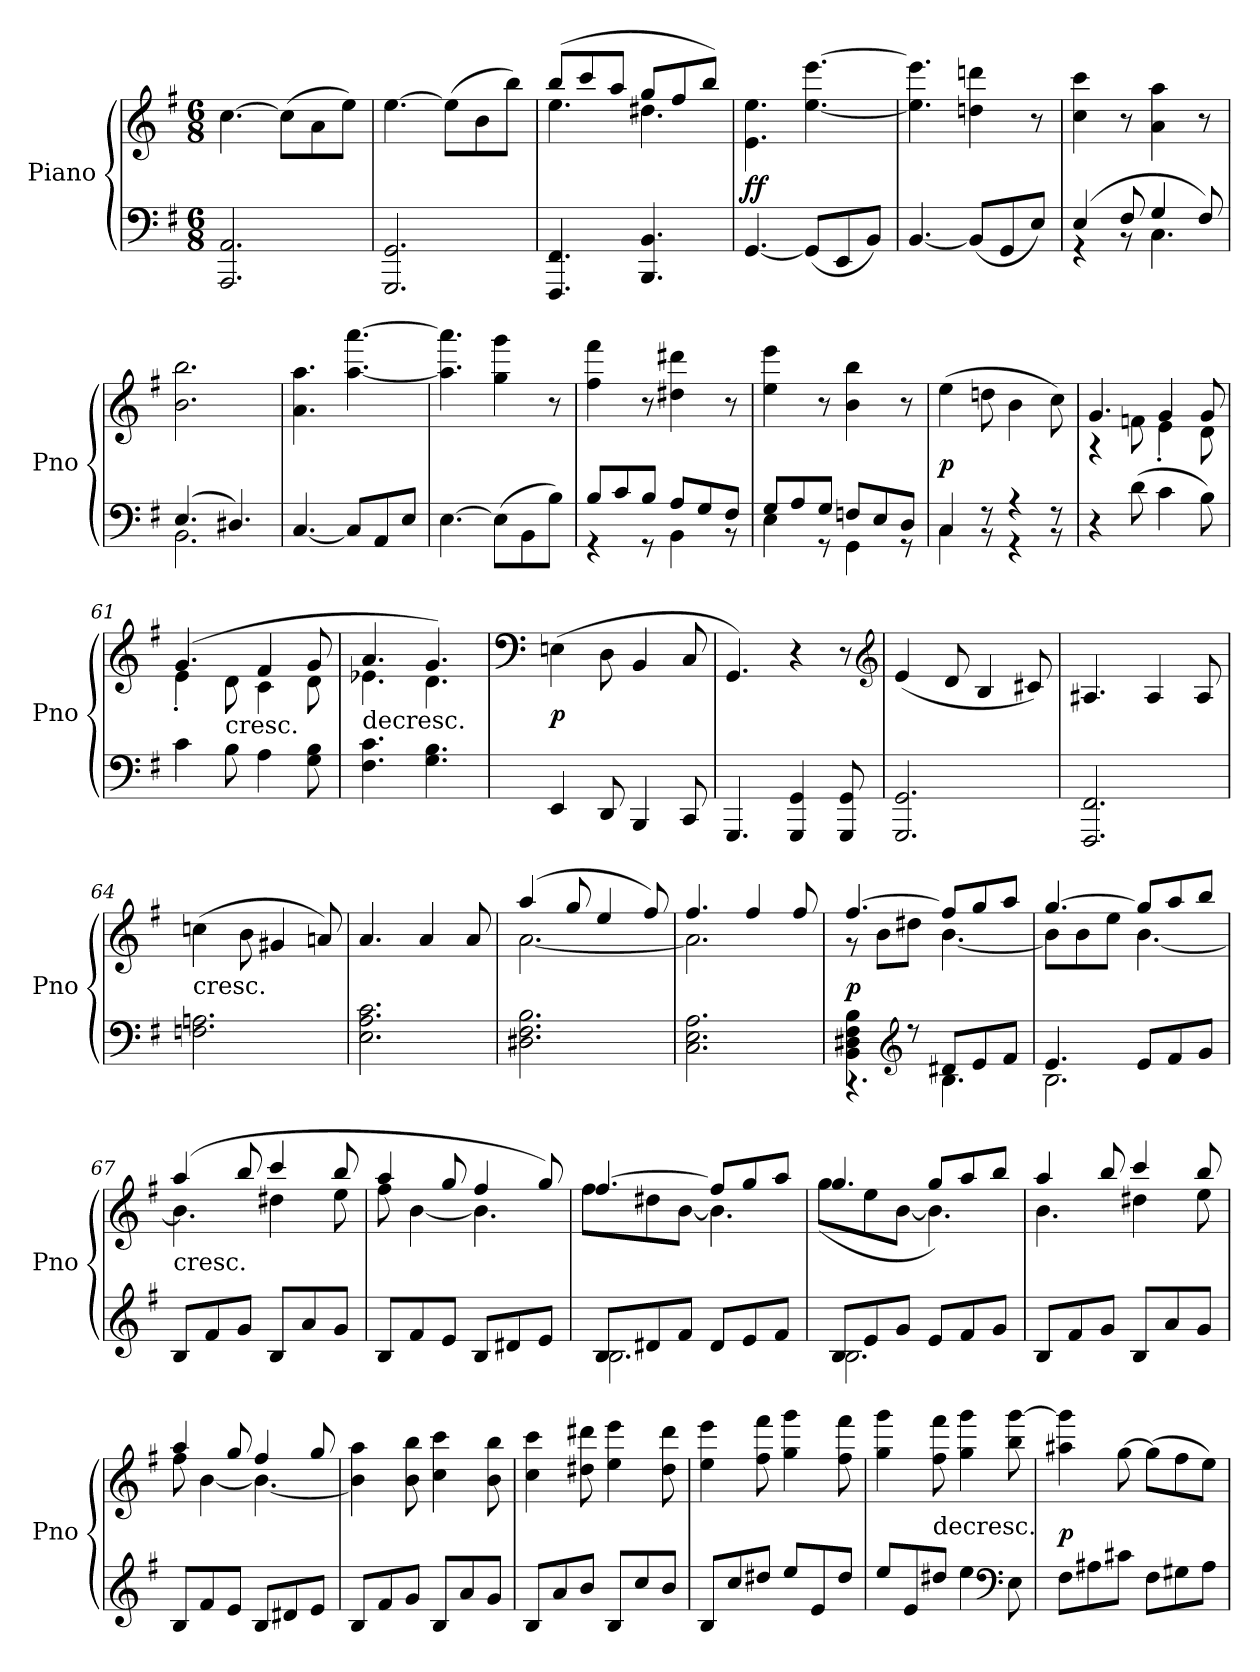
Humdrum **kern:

**kern	**kern	**dynam
*part1	*part1	*part1
*staff2	*staff1	*staff1/2
*I"Piano	*	*
*I'Pno	*	*
*clefF4	*clefG2	*
*k[f#]	*k[f#]	*
*e:	*e:	*
*M6/8	*M6/8	*
=	=	=
2.AAA/ 2.AA/	[4.cc\	.
.	(8cc\L]	.
.	8a\	.
.	8ee\J)	.
=55	=55	=55
2.GGG/ 2.GG/	[4.ee\	.
.	(8ee\L]	.
.	8b\	.
.	8bb\J)	.
=	=	=
*	*^	*
4.FFF#/ 4.FF#/	(8bb/L	4.ee\	.
.	8ccc/	.	.
.	8aa/J	.	.
4.BBB/ 4.BB/	8gg/L	4.dd#X\	.
.	8ff#/	.	.
.	8bb/J)	.	.
*	*v	*v	*
=56	=56	=56
[4.GG/	4.e\ 4.ee\	ff
(8GG/L]	[4.ee\ [4.eee\	.
8EE/	.	.
8BB/J)	.	.
=	=	=
[4.BB/	4.ee]\ 4.eee]\	.
(8BB/L]	4ddn\ 4dddn\	.
8GG/	.	.
8E/J)	8r	.
=57	=57	=57
*^	*	*
(4E/	4r	4cc\ 4ccc\	.
8F#/	8r	8r	.
4G/	4.C\	4a\ 4aa\	.
8F#/)	.	8r	.
=	=	=	=
(4.E/	2.BB\	2.b\ 2.bb\	.
4.D#X/)	.	.	.
*v	*v	*	*
=58	=58	=58
[4.C/	4.a\ 4.aa\	.
8C/L]	[4.aa\ [4.aaa\	.
8AA/	.	.
8E/J	.	.
=	=	=
[4.E\	4.aa]\ 4.aaa]\	.
(8E\L]	4gg\ 4ggg\	.
8BB\	.	.
8B\J)	8r	.
=59	=59	=59
*^	*	*
8B/L	4r	4ff#\ 4fff#\	.
8c/	.	.	.
8B/J	8r	8r	.
8A/L	4BB\	4dd#X\ 4ddd#X\	.
8G/	.	.	.
8F#/J	8r	8r	.
=	=	=	=
8G/L	4E\	4ee\ 4eee\	.
8A/	.	.	.
8G/J	8r	8r	.
8Fn/L	4GG\	4b\ 4bb\	.
8E/	.	.	.
8D/J	8r	8r	.
=60	=60	=60	=60
4C/	4C\	(4ee\	p
8r	8r	8ddn\	.
4r	4r	4b\	.
8r	8r	8cc\)	.
*v	*v	*	*
=	=	=
*	*^	*
4r	4.g/	4r	.
(8d\	.	8fn\	.
4c\	4g/	4e'\	.
8B\)	8g/	8d\	.
=61	=61	=61	=61
4c\	(4.g/	4e'\	.
!	!	!LO:TX:c:t=cresc.	!
8B\	.	8d\	.
4A\	4f#/	4c\	.
8G\ 8B\	8g/	8d\	.
=	=	=	=
!	!LO:TX:c:t=decresc.	!	!
4.F#\ 4.c\	4.a/	4.e-X\	.
4.G\ 4.B\	4.g/)	4.d\	.
*	*v	*v	*
=62	=62	=62
*	*clefF4	*
4EE/	(4En\	p
8DD/	8D\	.
4BBB/	4BB/	.
8CC/	8C/	.
=	=	=
4.GGG/	4.GG/)	.
4GGG/ 4GG/	4r	.
8GGG/ 8GG/	8r	.
*	*clefG2	*
=63	=63	=63
2.GGG/ 2.GG/	(4e/	.
.	8d/	.
.	4B/	.
.	8c#X/)	.
=	=	=
2.FFF#/ 2.FF#/	4.A#X/	.
.	4A#/	.
.	8A#/	.
=64	=64	=64
!	!LO:TX:c:t=cresc.	!
2.Fn\ 2.An\	(4ccn\	.
.	8b\	.
.	4g#X/	.
.	8an/)	.
=	=	=
2.E\ 2.A\ 2.c\	4.a/	.
.	4a/	.
.	8a/	.
=65	=65	=65
*	*^	*
2.D#X\ 2.F#\ 2.B\	(4aa/	[2.a\	.
.	8gg/	.	.
.	4ee/	.	.
.	8ff#/)	.	.
=	=	=	=
2.C\ 2.E\ 2.A\	4.ff#/	2.a\]	.
.	4ff#/	.	.
.	8ff#/	.	.
=66	=66	=66	=66
*^	*	*	*
4BB\ 4D#X\ 4F#\ 4B\	4.r	[4.ff#/	8r	p
.	.	.	8b\L	.
*clefG2	*	*	*	*
8r	.	.	8dd#X\J	.
4.B\	8d#X/L	8ff#/L]	[4.b\	.
.	8e/	8gg/	.	.
.	8f#/J	8aa/J	.	.
=	=	=	=	=
4.e/	2.B\	[4.gg/	8b\L]	.
.	.	.	8b\	.
.	.	.	8ee\J	.
8e/L	.	8gg/L]	[4.b\	.
8f#/	.	8aa/	.	.
8g/J	.	8bb/J	.	.
*v	*v	*	*	*
=67	=67	=67	=67
!	!LO:TX:c:t=cresc.	!	!
8B/L	(4aa/	4.b\]	.
8f#/	.	.	.
8g/J	8bb/	.	.
8B/L	4ccc/	4dd#X\	.
8a/	.	.	.
8g/J	8bb/	8ee\	.
=	=	=	=
8B/L	4aa/	8ff#\	.
8f#/	.	[4b\	.
8e/J	8gg/	.	.
8B/L	4ff#/	4.b\]	.
8d#X/	.	.	.
8e/J	8gg/)	.	.
=68	=68	=68	=68
*^	*	*	*
8B/L	2.B\	[4.ff#/	8ff#\L	.
8d#X/	.	.	8dd#X\	.
8f#/J	.	.	[8b\J	.
8d#/L	.	8ff#/L]	4.b\]	.
8e/	.	8gg/	.	.
8f#/J	.	8aa/J	.	.
=	=	=	=	=
8B/L	2.B\	4.gg/	(8gg\L	.
8e/	.	.	8ee\	.
8g/J	.	.	[8b\J	.
8e/L	.	8gg/L)	4.b\]	.
8f#/	.	8aa/	.	.
8g/J	.	8bb/J	.	.
*v	*v	*	*	*
=69	=69	=69	=69
8B/L	4aa/	4.b\	.
8f#/	.	.	.
8g/J	8bb/	.	.
8B/L	4ccc/	4dd#X\	.
8a/	.	.	.
8g/J	8bb/	8ee\	.
=	=	=	=
8B/L	4aa/	8ff#\	.
8f#/	.	[4b\	.
8e/J	8gg/	.	.
8B/L	4ff#/	4.b\_	.
8d#X/	.	.	.
8e/J	8gg/	.	.
*	*v	*v	*
=70	=70	=70
8B/L	4b]\ 4aa\	.
8f#/	.	.
8g/J	8b\ 8bb\	.
8B/L	4cc\ 4ccc\	.
8a/	.	.
8g/J	8b\ 8bb\	.
=	=	=
8B/L	4cc\ 4ccc\	.
8a/	.	.
8b/J	8dd#X\ 8ddd#X\	.
8B/L	4ee\ 4eee\	.
8cc/	.	.
8b/J	8dd#\ 8ddd#\	.
=71	=71	=71
8B/L	4ee\ 4eee\	.
8cc/	.	.
8dd#X/J	8ff#\ 8fff#\	.
8ee/L	4gg\ 4ggg\	.
8e/	.	.
8dd#/J	8ff#\ 8fff#\	.
=	=	=
8ee/L	4gg\ 4ggg\	.
8e/	.	.
!	!LO:TX:c:t=decresc.	!
8dd#X/J	8ff#\ 8fff#\	.
4ee\	4gg\ 4ggg\	.
*clefF4	*	*
8E\	8bb\ [8ggg\	.
=72	=72	=72
8F#\L	4aa#X\ 4ggg]\	p
8A#X\	.	.
8c#X\J	[8gg\	.
8F#\L	(8gg\L]	.
8G#X\	8ff#\	.
8A#\J	8ee\J)	.
=	=	=
*-	*-	*-
